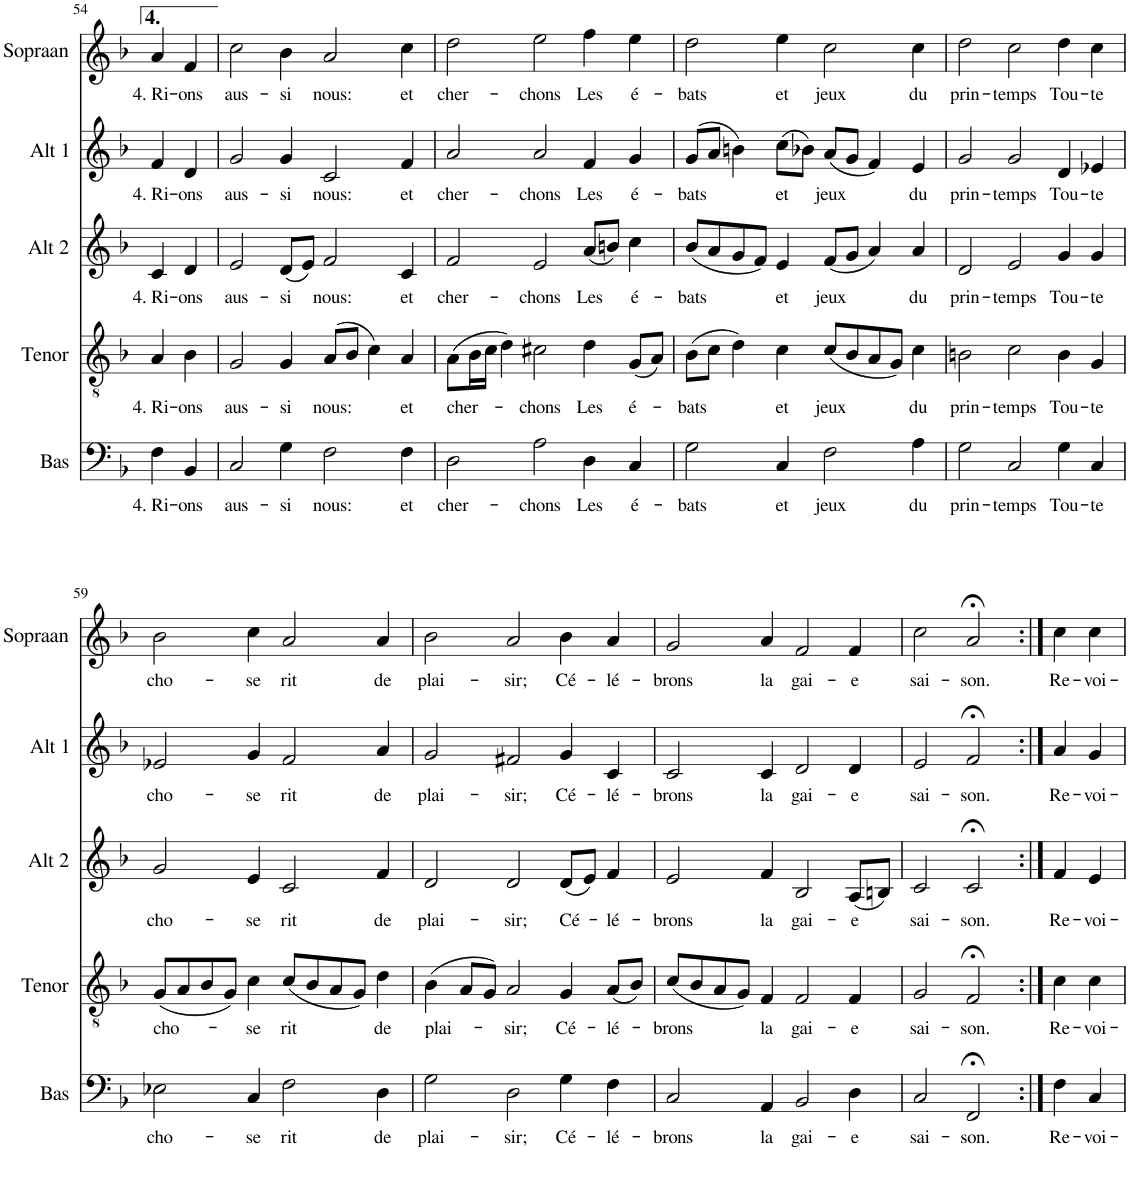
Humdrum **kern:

**kern	**text	**kern	**text	**kern	**text	**kern	**text	**kern	**text
*part5	*part5	*part4	*part4	*part3	*part3	*part2	*part2	*part1	*part1
*staff5	*staff5	*staff4	*staff4	*staff3	*staff3	*staff2	*staff2	*staff1	*staff1
*I"Bas	*	*I"Tenor	*	*I"Alt 2	*	*I"Alt 1	*	*I"Sopraan	*
*I'Bas	*	*I'Tenor	*	*I'Alt 2	*	*I'Alt 1	*	*I'Sopraan	*
!!LO:PB:g=z
*clefF4	*	*clefGv2	*	*clefG2	*	*clefG2	*	*clefG2	*
*k[b-]	*	*k[b-]	*	*k[b-]	*	*k[b-]	*	*k[b-]	*
*M6/4	*	*M6/4	*	*M6/4	*	*M6/4	*	*M6/4	*
=54	=54	=54	=54	=54	=54	=54	=54	=54	=54
!	!LO:LY:b	!	!LO:LY:b	!	!LO:LY:b	!	!LO:LY:b	!	!LO:LY:b
4F\	4. Ri-	4A/	4. Ri-	4c/	4. Ri-	4f/	4. Ri-	4a/	4. Ri-
!	!LO:LY:b	!	!LO:LY:b	!	!LO:LY:b	!	!LO:LY:b	!	!LO:LY:b
4BB-/	-ons	4B-\	-ons	4d/	-ons	4d/	-ons	4f/	-ons
=55	=55	=55	=55	=55	=55	=55	=55	=55	=55
!	!LO:LY:b	!	!LO:LY:b	!	!LO:LY:b	!	!LO:LY:b	!	!LO:LY:b
2C/	aus-	2G/	aus-	2e/	aus-	2g/	aus-	2cc\	aus-
!	!LO:LY:b	!	!LO:LY:b	!	!LO:LY:b	!	!LO:LY:b	!	!LO:LY:b
4G\	-si	4G/	-si	(8d/L	-si	4g/	-si	4b-\	-si
.	.	.	.	8e/J)	.	.	.	.	.
!	!LO:LY:b	!	!LO:LY:b	!	!LO:LY:b	!	!LO:LY:b	!	!LO:LY:b
2F\	nous:	(8A/L	nous:	2f/	nous:	2c/	nous:	2a/	nous:
.	.	8B-/J	.	.	.	.	.	.	.
.	.	4c\)	.	.	.	.	.	.	.
!	!LO:LY:b	!	!LO:LY:b	!	!LO:LY:b	!	!LO:LY:b	!	!LO:LY:b
4F\	et	4A/	et	4c/	et	4f/	et	4cc\	et
=56	=56	=56	=56	=56	=56	=56	=56	=56	=56
!	!LO:LY:b	!	!LO:LY:b	!	!LO:LY:b	!	!LO:LY:b	!	!LO:LY:b
2D\	cher-	(8A\L	cher-	2f/	cher-	2a/	cher-	2dd\	cher-
.	.	16B-\L	.	.	.	.	.	.	.
.	.	16c\JJ	.	.	.	.	.	.	.
.	.	4d\)	.	.	.	.	.	.	.
!	!LO:LY:b	!	!LO:LY:b	!	!LO:LY:b	!	!LO:LY:b	!	!LO:LY:b
2A\	-chons	2c#X\	-chons	2e/	-chons	2a/	-chons	2ee\	-chons
!	!LO:LY:b	!	!LO:LY:b	!	!LO:LY:b	!	!LO:LY:b	!	!LO:LY:b
4D\	Les	4d\	Les	(8a/L	Les	4f/	Les	4ff\	Les
.	.	.	.	8bn/J)	.	.	.	.	.
!	!LO:LY:b	!	!LO:LY:b	!	!LO:LY:b	!	!LO:LY:b	!	!LO:LY:b
4C/	é-	(8G/L	é-	4cc\	é-	4g/	é-	4ee\	é-
.	.	8A/J)	.	.	.	.	.	.	.
=57	=57	=57	=57	=57	=57	=57	=57	=57	=57
!	!LO:LY:b	!	!LO:LY:b	!	!LO:LY:b	!	!LO:LY:b	!	!LO:LY:b
2G\	-bats	(8B-\L	-bats	(8b-/L	-bats	(8g/L	-bats	2dd\	-bats
.	.	8c\J	.	8a/	.	8a/J	.	.	.
.	.	4d\)	.	8g/	.	4bn\)	.	.	.
.	.	.	.	8f/J)	.	.	.	.	.
!	!LO:LY:b	!	!LO:LY:b	!	!LO:LY:b	!	!LO:LY:b	!	!LO:LY:b
4C/	et	4c\	et	4e/	et	(8cc\L	et	4ee\	et
.	.	.	.	.	.	8b-X\J)	.	.	.
!	!LO:LY:b	!	!LO:LY:b	!	!LO:LY:b	!	!LO:LY:b	!	!LO:LY:b
2F\	jeux	(8c/L	jeux	(8f/L	jeux	(8a/L	jeux	2cc\	jeux
.	.	8B-/	.	8g/J	.	8g/J	.	.	.
.	.	8A/	.	4a/)	.	4f/)	.	.	.
.	.	8G/J)	.	.	.	.	.	.	.
!	!LO:LY:b	!	!LO:LY:b	!	!LO:LY:b	!	!LO:LY:b	!	!LO:LY:b
4A\	du	4c\	du	4a/	du	4e/	du	4cc\	du
=58	=58	=58	=58	=58	=58	=58	=58	=58	=58
!	!LO:LY:b	!	!LO:LY:b	!	!LO:LY:b	!	!LO:LY:b	!	!LO:LY:b
2G\	prin-	2Bn\	prin-	2d/	prin-	2g/	prin-	2dd\	prin-
!	!LO:LY:b	!	!LO:LY:b	!	!LO:LY:b	!	!LO:LY:b	!	!LO:LY:b
2C/	-temps	2c\	-temps	2e/	-temps	2g/	-temps	2cc\	-temps
!	!LO:LY:b	!	!LO:LY:b	!	!LO:LY:b	!	!LO:LY:b	!	!LO:LY:b
4G\	Tou-	4B\	Tou-	4g/	Tou-	4d/	Tou-	4dd\	Tou-
!	!LO:LY:b	!	!LO:LY:b	!	!LO:LY:b	!	!LO:LY:b	!	!LO:LY:b
4C/	-te	4G/	-te	4g/	-te	4e-X/	-te	4cc\	-te
!!LO:LB:g=z
=59	=59	=59	=59	=59	=59	=59	=59	=59	=59
!	!LO:LY:b	!	!LO:LY:b	!	!LO:LY:b	!	!LO:LY:b	!	!LO:LY:b
2E-X\	cho-	(8G/L	cho-	2g/	cho-	2e-X/	cho-	2b-\	cho-
.	.	8A/	.	.	.	.	.	.	.
.	.	8B-/	.	.	.	.	.	.	.
.	.	8G/J)	.	.	.	.	.	.	.
!	!LO:LY:b	!	!LO:LY:b	!	!LO:LY:b	!	!LO:LY:b	!	!LO:LY:b
4C/	-se	4c\	-se	4e/	-se	4g/	-se	4cc\	-se
!	!LO:LY:b	!	!LO:LY:b	!	!LO:LY:b	!	!LO:LY:b	!	!LO:LY:b
2F\	rit	(8c/L	rit	2c/	rit	2f/	rit	2a/	rit
.	.	8B-/	.	.	.	.	.	.	.
.	.	8A/	.	.	.	.	.	.	.
.	.	8G/J)	.	.	.	.	.	.	.
!	!LO:LY:b	!	!LO:LY:b	!	!LO:LY:b	!	!LO:LY:b	!	!LO:LY:b
4D\	de	4d\	de	4f/	de	4a/	de	4a/	de
=60	=60	=60	=60	=60	=60	=60	=60	=60	=60
!	!LO:LY:b	!	!LO:LY:b	!	!LO:LY:b	!	!LO:LY:b	!	!LO:LY:b
2G\	plai-	(4B-\	plai-	2d/	plai-	2g/	plai-	2b-\	plai-
.	.	8A/L	.	.	.	.	.	.	.
.	.	8G/J)	.	.	.	.	.	.	.
!	!LO:LY:b	!	!LO:LY:b	!	!LO:LY:b	!	!LO:LY:b	!	!LO:LY:b
2D\	-sir;	2A/	-sir;	2d/	-sir;	2f#X/	-sir;	2a/	-sir;
!	!LO:LY:b	!	!LO:LY:b	!	!LO:LY:b	!	!LO:LY:b	!	!LO:LY:b
4G\	Cé-	4G/	Cé-	(8d/L	Cé-	4g/	Cé-	4b-\	Cé-
.	.	.	.	8e/J)	.	.	.	.	.
!	!LO:LY:b	!	!LO:LY:b	!	!LO:LY:b	!	!LO:LY:b	!	!LO:LY:b
4F\	-lé-	(8A/L	-lé-	4f/	-lé-	4c/	-lé-	4a/	-lé-
.	.	8B-/J)	.	.	.	.	.	.	.
=61	=61	=61	=61	=61	=61	=61	=61	=61	=61
!	!LO:LY:b	!	!LO:LY:b	!	!LO:LY:b	!	!LO:LY:b	!	!LO:LY:b
2C/	-brons	(8c/L	-brons	2e/	-brons	2c/	-brons	2g/	-brons
.	.	8B-/	.	.	.	.	.	.	.
.	.	8A/	.	.	.	.	.	.	.
.	.	8G/J)	.	.	.	.	.	.	.
!	!LO:LY:b	!	!LO:LY:b	!	!LO:LY:b	!	!LO:LY:b	!	!LO:LY:b
4AA/	la	4F/	la	4f/	la	4c/	la	4a/	la
!	!LO:LY:b	!	!LO:LY:b	!	!LO:LY:b	!	!LO:LY:b	!	!LO:LY:b
2BB-/	gai-	2F/	gai-	2B-/	gai-	2d/	gai-	2f/	gai-
!	!LO:LY:b	!	!LO:LY:b	!	!LO:LY:b	!	!LO:LY:b	!	!LO:LY:b
4D\	-e	4F/	-e	(8A/L	-e	4d/	-e	4f/	-e
.	.	.	.	8Bn/J)	.	.	.	.	.
=62	=62	=62	=62	=62	=62	=62	=62	=62	=62
!	!LO:LY:b	!	!LO:LY:b	!	!LO:LY:b	!	!LO:LY:b	!	!LO:LY:b
2C/	sai-	2G/	sai-	2c/	sai-	2e/	sai-	2cc\	sai-
!	!LO:LY:b	!	!LO:LY:b	!	!LO:LY:b	!	!LO:LY:b	!	!LO:LY:b
2FF;</	-son.	2F;</	-son.	2c;</	-son.	2f;</	-son.	2a;</	-son.
=63:|!	=63:|!	=63:|!	=63:|!	=63:|!	=63:|!	=63:|!	=63:|!	=63:|!	=63:|!
!	!LO:LY:b	!	!LO:LY:b	!	!LO:LY:b	!	!LO:LY:b	!	!LO:LY:b
4F\	Re-	4c\	Re-	4f/	Re-	4a/	Re-	4cc\	Re-
!	!LO:LY:b	!	!LO:LY:b	!	!LO:LY:b	!	!LO:LY:b	!	!LO:LY:b
4C/	-voi-	4c\	-voi-	4e/	-voi-	4g/	-voi-	4cc\	-voi-
=	=	=	=	=	=	=	=	=	=
*-	*-	*-	*-	*-	*-	*-	*-	*-	*-
